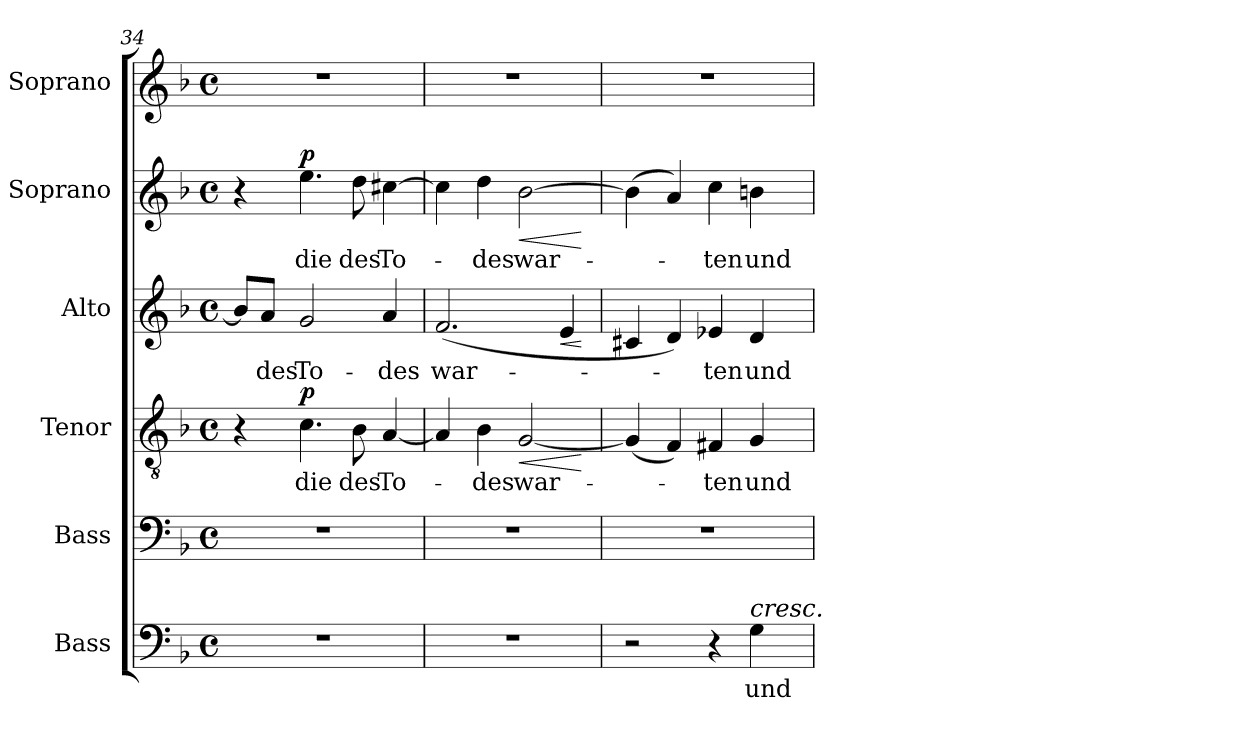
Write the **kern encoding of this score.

**kern	**text	**kern	**kern	**text	**dynam	**kern	**text	**dynam	**kern	**text	**dynam	**kern
*part6	*part6	*part5	*part4	*part4	*part4	*part3	*part3	*part3	*part2	*part2	*part2	*part1
*staff6	*staff6	*staff5	*staff4	*staff4	*staff4	*staff3	*staff3	*staff3	*staff2	*staff2	*staff2	*staff1
*I"Bass	*	*I"Bass	*I"Tenor	*	*	*I"Alto	*	*	*I"Soprano	*	*	*I"Soprano
*I'B.	*	*I'B.	*I'T.	*	*	*I'A.	*	*	*I'S.	*	*	*I'S.
*clefF4	*	*clefF4	*clefGv2	*	*	*clefG2	*	*	*clefG2	*	*	*clefG2
*	*	*	*ITrd7c12	*	*	*	*	*	*	*	*	*
*k[b-]	*	*k[b-]	*k[b-]	*	*	*k[b-]	*	*	*k[b-]	*	*	*k[b-]
*F:	*	*F:	*F:	*	*	*F:	*	*	*F:	*	*	*F:
*M4/4	*	*M4/4	*M4/4	*	*	*M4/4	*	*	*M4/4	*	*	*M4/4
*met(c)	*	*met(c)	*met(c)	*	*	*met(c)	*	*	*met(c)	*	*	*met(c)
=34	=34	=34	=34	=34	=34	=34	=34	=34	=34	=34	=34	=34
1r	.	1r	4r	.	.	8b-i/L]	.	.	4r	.	.	1r
!	!	!	!	!	!	!	!LO:LY:b:color=#000000	!	!	!	!	!
.	.	.	.	.	.	8ai/J	des	.	.	.	.	.
!	!	!	!	!LO:LY:b:color=#000000	!	!	!	!	!	!	!	!
!	!	!	!	!	!	!	!LO:LY:b:color=#000000	!	!	!	!	!
!	!	!	!	!	!	!	!	!	!	!LO:LY:b:color=#000000	!	!
.	.	.	4.Ci\	die	p	2gi/	To-	.	4.eei\	die	p	.
!	!	!	!	!LO:LY:b:color=#000000	!	!	!	!	!	!	!	!
!	!	!	!	!	!	!	!	!	!	!LO:LY:b:color=#000000	!	!
.	.	.	8BB-i\	des	.	.	.	.	8ddi\	des	.	.
!	!	!	!	!LO:LY:b:color=#000000	!	!	!	!	!	!	!	!
!	!	!	!	!	!	!	!LO:LY:b:color=#000000	!	!	!	!	!
!	!	!	!	!	!	!	!	!	!	!LO:LY:b:color=#000000	!	!
.	.	.	[4AAi/	To-	.	4ai/	-des	.	[4cc#Xi\	To-	.	.
=35	=35	=35	=35	=35	=35	=35	=35	=35	=35	=35	=35	=35
!	!	!	!	!	!	!	!LO:LY:b:color=#000000	!	!	!	!	!
1r	.	1r	4AAi/]	.	.	(2.fi/	war-	.	4cc#i\]	.	.	1r
!	!	!	!	!LO:LY:b:color=#000000	!	!	!	!	!	!	!	!
!	!	!	!	!	!	!	!	!	!	!LO:LY:b:color=#000000	!	!
.	.	.	4BB-i\	-des	.	.	.	.	4ddi\	-des	.	.
!	!	!	!	!LO:LY:b:color=#000000	!LO:HP:b	!	!	!	!	!	!	!
!	!	!	!	!	!	!	!	!	!	!LO:LY:b:color=#000000	!LO:HP:b	!
.	.	.	[2GGi/	war-	<	.	.	.	[2b-i\	war-	<	.
!	!	!	!	!	!	!	!	!LO:HP:b	!	!	!	!
.	.	.	.	.	.	4ei/	.	<	.	.	.	.
.	.	.	.	.	[	.	.	[	.	.	[	.
=36	=36	=36	=36	=36	=36	=36	=36	=36	=36	=36	=36	=36
2r	.	1r	(4GGi/]	.	.	4c#Xi/	.	.	(4b-i\]	.	.	1r
.	.	.	4FFi/)	.	.	4di/)	.	.	4ai/)	.	.	.
!	!	!	!	!LO:LY:b:color=#000000	!	!	!	!	!	!	!	!
!	!	!	!	!	!	!	!LO:LY:b:color=#000000	!	!	!	!	!
!	!	!	!	!	!	!	!	!	!	!LO:LY:b:color=#000000	!	!
4r	.	.	4FF#Xi/	-ten	.	4e-Xi/	-ten	.	4cci\	-ten	.	.
!	!LO:LY:b:color=#000000	!	!	!	!	!	!	!	!	!	!	!
!	!	!	!	!LO:LY:b:color=#000000	!	!	!	!	!	!	!	!
!	!	!	!	!	!	!	!LO:LY:b:color=#000000	!	!	!	!	!
!LO:TX:a:i:t=cresc.	!	!	!	!	!	!	!	!	!	!	!	!
!	!	!	!	!	!	!	!	!	!	!LO:LY:b:color=#000000	!	!
4Gi\	und	.	4GGi/	und	.	4di/	und	.	4bni\	und	.	.
=	=	=	=	=	=	=	=	=	=	=	=	=
*-	*-	*-	*-	*-	*-	*-	*-	*-	*-	*-	*-	*-
